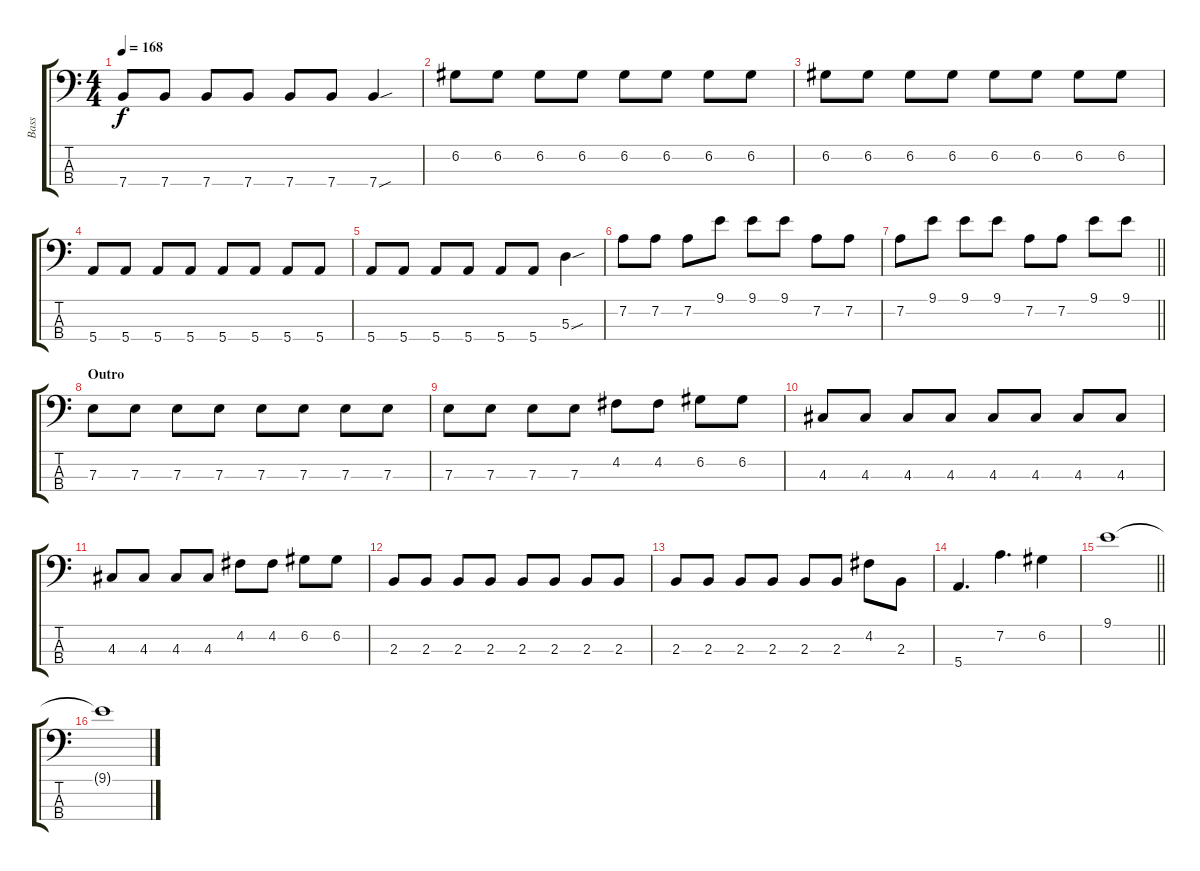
\track ("Bass" "Bass") {instrument electricbassfinger}
\staff {score tabs}
\tuning (G2 D2 A1 E1) {hide}
\ts (4 4)
\tempo 168
\clef f4
\ks c
7.4.8{dy f} 7.4.8 7.4.8 7.4.8 7.4.8 7.4.8 7.4{sou}.4 |
6.2.8 6.2.8 6.2.8 6.2.8 6.2.8 6.2.8 6.2.8 6.2.8 |
6.2.8 6.2.8 6.2.8 6.2.8 6.2.8 6.2.8 6.2.8 6.2.8 |
5.4.8 5.4.8 5.4.8 5.4.8 5.4.8 5.4.8 5.4.8 5.4.8 |
5.4.8 5.4.8 5.4.8 5.4.8 5.4.8 5.4.8 5.3{sou}.4 |
7.2.8 7.2.8 7.2.8 9.1.8 9.1.8 9.1.8 7.2.8 7.2.8 |
\barLineRight lightlight
7.2.8 9.1.8 9.1.8 9.1.8 7.2.8 7.2.8 9.1.8 9.1.8 |
\section ("" "Outro")
7.3.8 7.3.8 7.3.8 7.3.8 7.3.8 7.3.8 7.3.8 7.3.8 |
7.3.8 7.3.8 7.3.8 7.3.8 4.2.8 4.2.8 6.2.8 6.2.8 |
4.3.8 4.3.8 4.3.8 4.3.8 4.3.8 4.3.8 4.3.8 4.3.8 |
4.3.8 4.3.8 4.3.8 4.3.8 4.2.8 4.2.8 6.2.8 6.2.8 |
2.3.8 2.3.8 2.3.8 2.3.8 2.3.8 2.3.8 2.3.8 2.3.8 |
2.3.8 2.3.8 2.3.8 2.3.8 2.3.8 2.3.8 4.2.8 2.3.8 |
5.4.4{d} 7.2.4{d} 6.2.4 |
\barLineRight lightlight
9.1.1 |
9.1{t}.1
